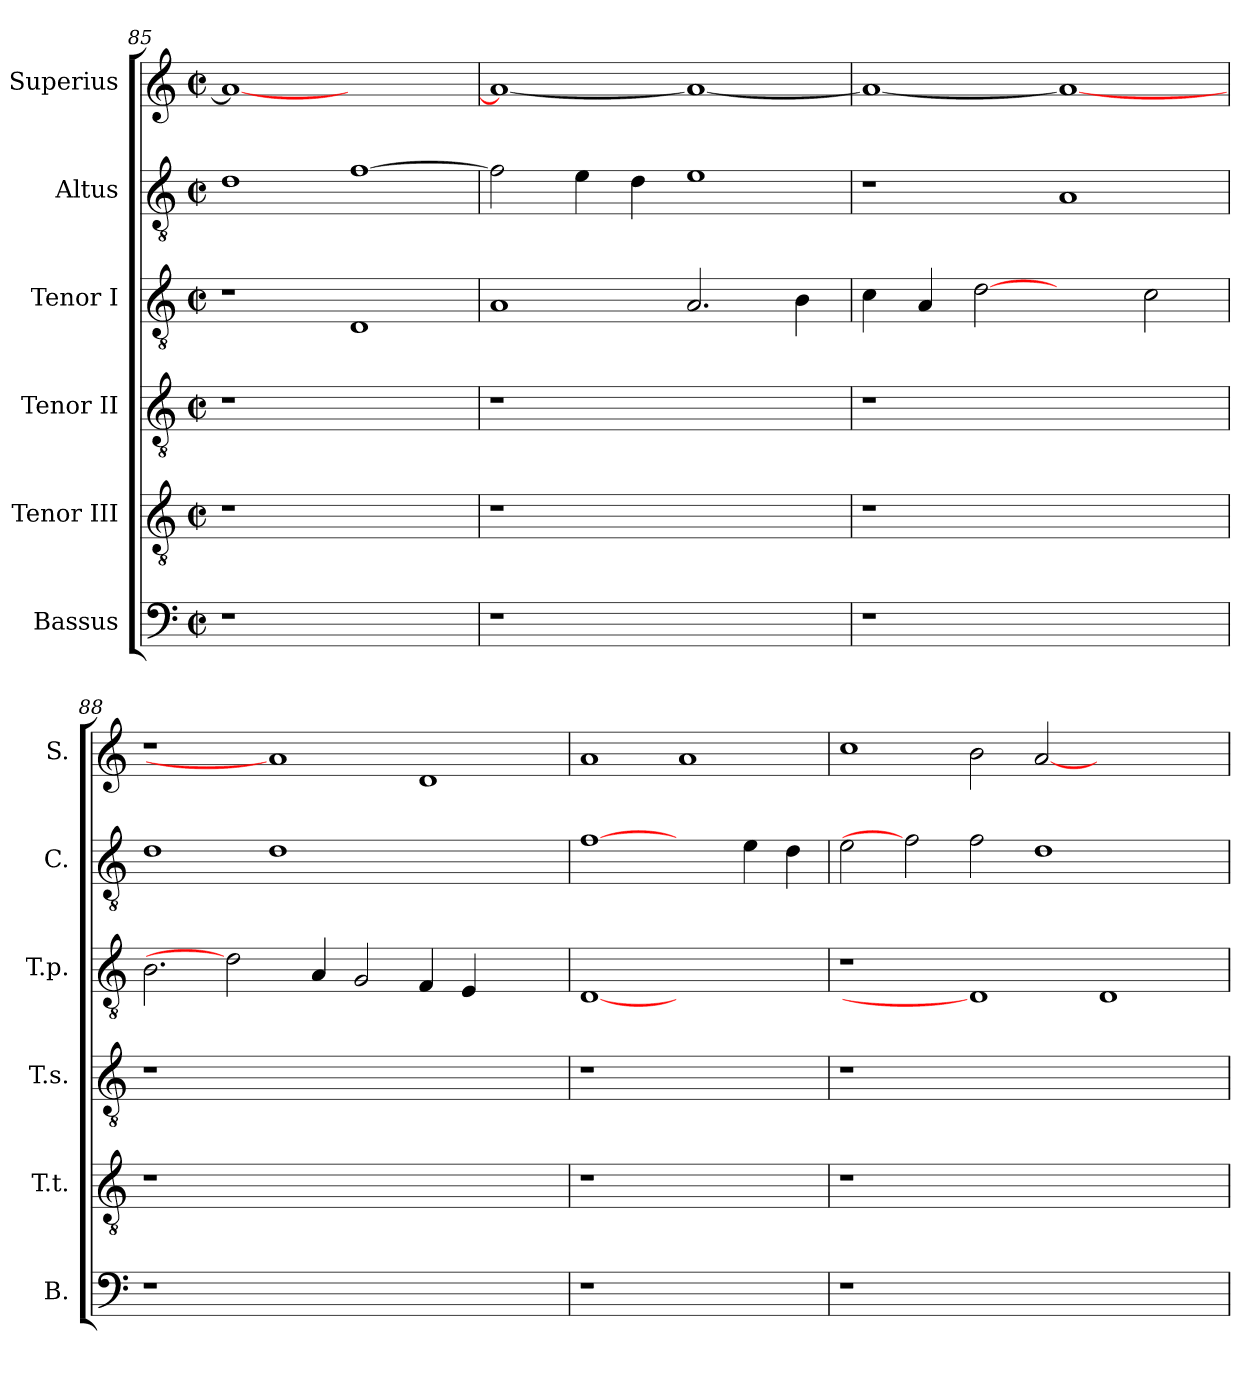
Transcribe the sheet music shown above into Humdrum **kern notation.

**kern	**kern	**kern	**kern	**kern	**kern
*part6	*part5	*part4	*part3	*part2	*part1
*staff6	*staff5	*staff4	*staff3	*staff2	*staff1
*I"Bassus	*I"Tenor III	*I"Tenor II	*I"Tenor I	*I"Altus	*I"Superius
*I'B.	*I'T.t.	*I'T.s.	*I'T.p.	*I'C.	*I'S.
*clefF4	*clefGv2	*clefGv2	*clefGv2	*clefGv2	*clefG2
*	*ITrd7c12	*ITrd7c12	*ITrd7c12	*ITrd7c12	*
*k[]	*k[]	*k[]	*k[]	*k[]	*k[]
*C:	*C:	*C:	*C:	*C:	*C:
*M2/2	*M2/2	*M2/2	*M2/2	*M2/2	*M2/2
*met(c|)	*met(c|)	*met(c|)	*met(c|)	*met(c|)	*met(c|)
=85	=85	=85	=85	=85	=85
!LO:N:vis=1	!LO:N:vis=1	!LO:N:vis=1	!	!	!
1r	1r	1r	1r	1Di	1ai_<
1ryy	1ryy	1ryy	1DDi	[>1Fi	1ryy
=86	=86	=86	=86	=86	=86
!LO:N:vis=1	!LO:N:vis=1	!LO:N:vis=1	!	!	!
1r	1r	1r	1AAi	2Fi\]	1ai_<
.	.	.	.	4Ei\	.
.	.	.	.	4Di\	.
1ryy	1ryy	1ryy	2.AAi/	1Ei	1ai_
.	.	.	4BBi\	.	.
=87	=87	=87	=87	=87	=87
!LO:N:vis=1	!LO:N:vis=1	!LO:N:vis=1	!	!	!
1r	1r	1r	4Ci\	1r	1ai_<
.	.	.	4AAi/	.	.
.	.	.	[2Di	.	.
1ryy	1ryy	1ryy	2ryy	1AAi	1ai_
.	.	.	2Ci\	.	.
=88	=88	=88	=88	=88	=88
!LO:N:vis=1	!LO:N:vis=1	!LO:N:vis=1	!	!	!
1r	1r	1r	2.BBi\	1Di	1r
.	.	.	2Di]	.	.
0ryy	0ryy	0ryy	.	1Di	1ai]
.	.	.	4AAi/	.	.
.	.	.	2GGi/	.	.
.	.	.	4FFi/	1ryy	1di
.	.	.	4EEi/	.	.
.	.	.	2ryy	.	.
!!LO:LB:g=z
=89	=89	=89	=89	=89	=89
!LO:N:vis=1	!LO:N:vis=1	!LO:N:vis=1	!	!	!
1r	1r	1r	[1DDi	[1Fi	1ai
1ryy	1ryy	1ryy	1ryy	2ryy	1ai
.	.	.	.	4Ei\	.
.	.	.	.	4Di\	.
=90	=90	=90	=90	=90	=90
!LO:N:vis=1	!LO:N:vis=1	!LO:N:vis=1	!	!	!
1r	1r	1r	1r	2Ei\	1cci
.	.	.	.	2Fi]	.
0ryy	0ryy	0ryy	1DDi]	2Fi\	2bi\
.	.	.	.	1Di	[<2ai/
.	.	.	1DDi	.	1ryy
.	.	.	.	2ryy	.
=	=	=	=	=	=
*-	*-	*-	*-	*-	*-
